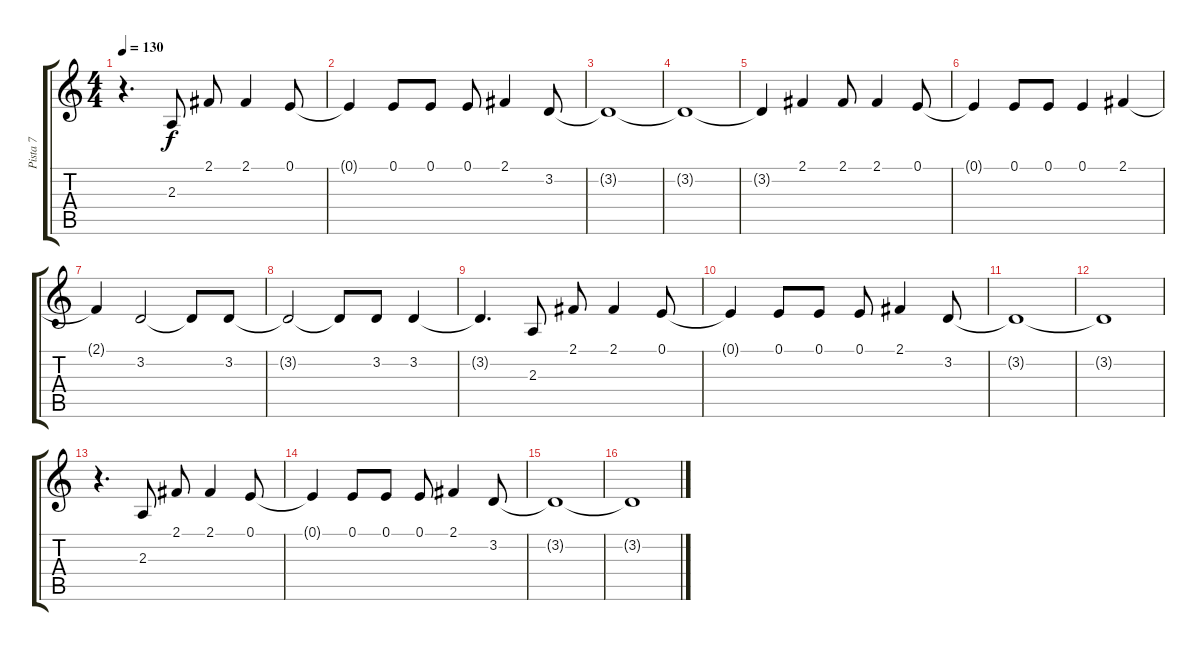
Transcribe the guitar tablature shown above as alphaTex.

\track ("Pista 7" "Pista 7") {instrument electricgrandpiano}
\staff {score tabs}
\tuning (E4 B3 G3 D3 A2 E2) {hide}
\ts (4 4)
\tempo 130
\clef g2
\ks c
r.4{d dy f} 2.3.8 2.1.8 2.1.4 0.1.8 |
0.1{t}.4 0.1.8 0.1.8 0.1.8 2.1.4 3.2.8 |
3.2{t}.1 |
3.2{t}.1 |
3.2{t}.4 2.1.4 2.1.8 2.1.4 0.1.8 |
0.1{t}.4 0.1.8 0.1.8 0.1.4 2.1.4 |
2.1{t}.4 3.2.2 3.2{t}.8 3.2.8 |
3.2{t}.2 3.2{t}.8 3.2.8 3.2.4 |
3.2{t}.4{d} 2.3.8 2.1.8 2.1.4 0.1.8 |
0.1{t}.4 0.1.8 0.1.8 0.1.8 2.1.4 3.2.8 |
3.2{t}.1 |
3.2{t}.1 |
r.4{d} 2.3.8 2.1.8 2.1.4 0.1.8 |
0.1{t}.4 0.1.8 0.1.8 0.1.8 2.1.4 3.2.8 |
3.2{t}.1 |
3.2{t}.1
